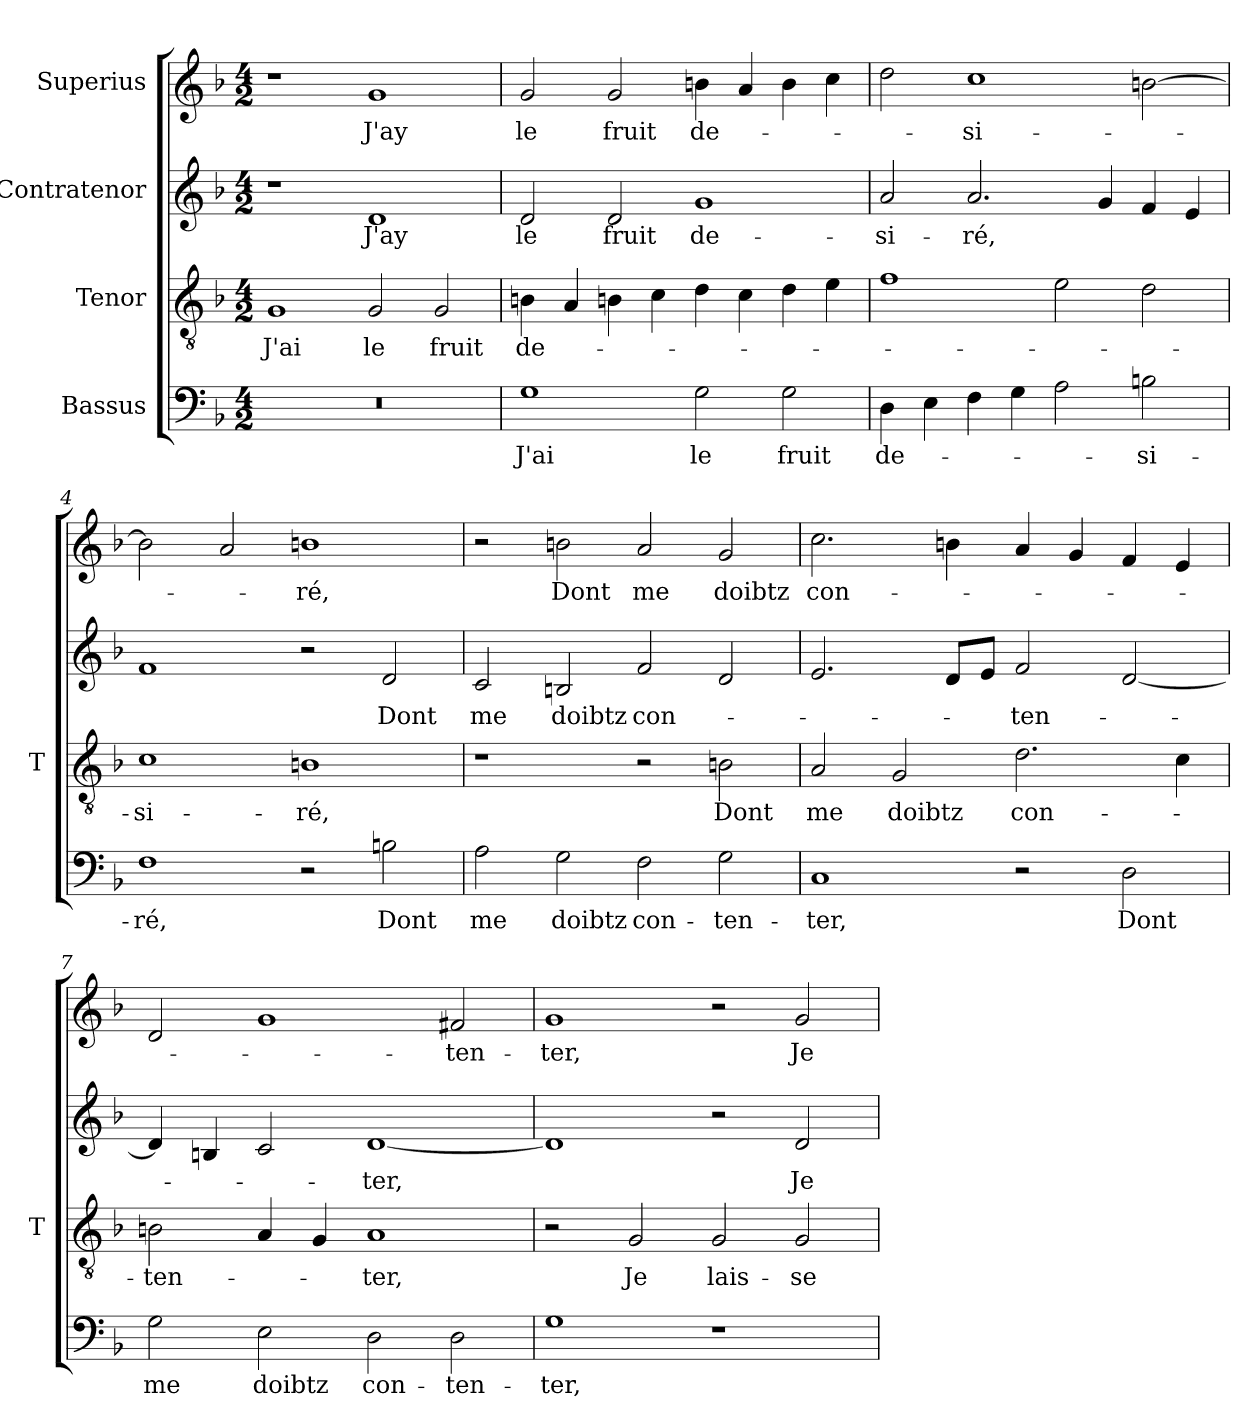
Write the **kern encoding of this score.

**kern	**text	**kern	**text	**kern	**text	**kern	**text
*part4	*part4	*part3	*part3	*part2	*part2	*part1	*part1
*staff4	*staff4	*staff3	*staff3	*staff2	*staff2	*staff1	*staff1
*I"Bassus	*	*I"Tenor	*	*I"Contratenor	*	*I"Superius	*
*	*	*I'T	*	*	*	*	*
*clefF4	*	*clefGv2	*	*clefG2	*	*clefG2	*
*k[b-]	*	*k[b-]	*	*k[b-]	*	*k[b-]	*
*M4/2	*	*M4/2	*	*M4/2	*	*M4/2	*
=1	=1	=1	=1	=1	=1	=1	=1
0r	.	1G	-J'ai	1r	.	1r	.
.	.	2G	-le	1d	-J'ay	1g	-J'ay
.	.	2G	-fruit	.	.	.	.
=2	=2	=2	=2	=2	=2	=2	=2
1G	-J'ai	4Bn	de-	2d	-le	2g	-le
.	.	4A	.	.	.	.	.
.	.	4Bn	.	2d	-fruit	2g	-fruit
.	.	4c	.	.	.	.	.
2G	-le	4d	.	1g	de-	4b	de-
.	.	4c	.	.	.	4a	.
2G	-fruit	4d	.	.	.	4b	.
.	.	4e	.	.	.	4cc	.
=3	=3	=3	=3	=3	=3	=3	=3
4D	de-	1f	.	2a	si-	2dd	.
4E	.	.	.	.	.	.	.
4F	.	.	.	2.a	-ré,	1cc	si-
4G	.	.	.	.	.	.	.
2A	.	2e	.	.	.	.	.
.	.	.	.	4g	.	.	.
2Bn	si-	2d	.	4f	.	[2b	.
.	.	.	.	4e	.	.	.
=4	=4	=4	=4	=4	=4	=4	=4
1F	-ré,	1c	si-	1f	.	2b]	.
.	.	.	.	.	.	2a	.
2r	.	1Bn	-ré,	2r	.	1b	-ré,
2Bn	-Dont	.	.	2d	-Dont	.	.
=5	=5	=5	=5	=5	=5	=5	=5
2A	-me	1r	.	2c	-me	2r	.
2G	-doibtz	.	.	2Bn	-doibtz	2b	-Dont
2F	con-	2r	.	2f	con-	2a	-me
2G	ten-	2Bn	-Dont	2d	.	2g	-doibtz
=6	=6	=6	=6	=6	=6	=6	=6
1C	-ter,	2A	-me	2.e	.	2.cc	con-
.	.	2G	-doibtz	.	.	.	.
.	.	.	.	8dL	.	4b	.
.	.	.	.	8eJ	.	.	.
2r	.	2.d	con-	2f	ten-	4a	.
.	.	.	.	.	.	4g	.
2D	-Dont	.	.	[2d	.	4f	.
.	.	4c	.	.	.	4e	.
=7	=7	=7	=7	=7	=7	=7	=7
2G	-me	2Bn	ten-	4d]	.	2d	.
.	.	.	.	4Bn	.	.	.
2E	-doibtz	4A	.	2c	.	1g	.
.	.	4G	.	.	.	.	.
2D	con-	1A	-ter,	[1d	-ter,	.	.
2D	ten-	.	.	.	.	2f#X	ten-
=8	=8	=8	=8	=8	=8	=8	=8
1G	-ter,	2r	.	1d]	.	1g	-ter,
.	.	2G	-Je	.	.	.	.
1r	.	2G	lais-	2r	.	2r	.
.	.	2G	-se	2d	-Je	2g	-Je
=	=	=	=	=	=	=	=
*-	*-	*-	*-	*-	*-	*-	*-
